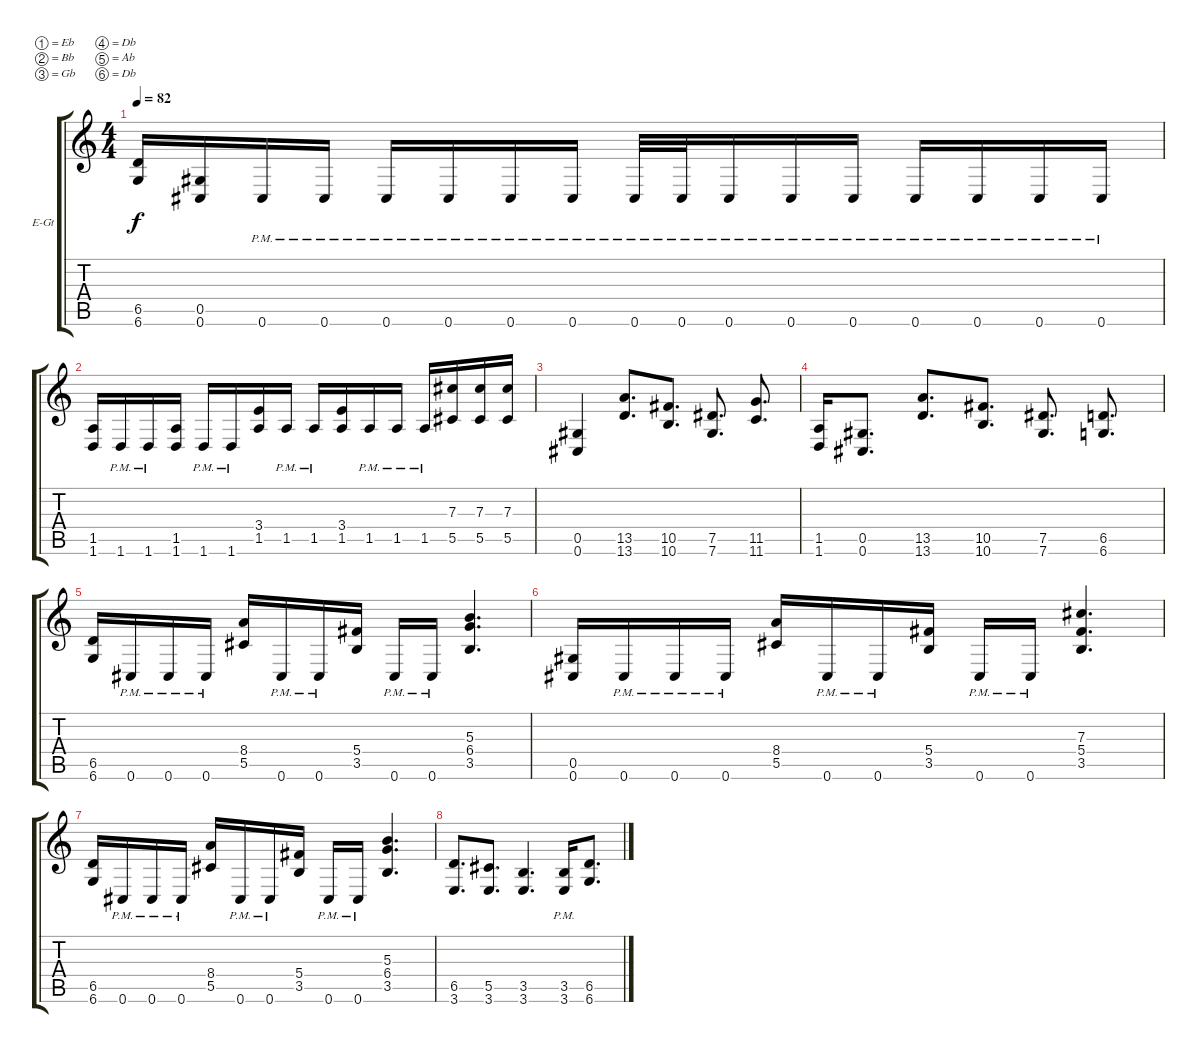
\bracketExtendMode groupsimilarinstruments
\firstSystemTrackNameOrientation horizontal
\otherSystemsTrackNameOrientation horizontal
\track ("Electric Guitar 1" "E-Gt") {instrument distortionguitar}
\staff {score tabs}
\tuning (Eb4 Bb3 Gb3 Db3 Ab2 Db2)
\ts (4 4)
\tempo 82
\clef g2
\ks c
(6.6 6.5).16{dy f} (0.6 0.5).16 0.6{pm}.16 0.6{pm}.16 0.6{pm}.16 0.6{pm}.16 0.6{pm}.16 0.6{pm}.16 0.6{pm}.32 0.6{pm}.32 0.6{pm}.16 0.6{pm}.16 0.6{pm}.16 0.6{pm}.16 0.6{pm}.16 0.6{pm}.16 0.6{pm}.16 |
(1.6 1.5).16 1.6{pm}.16 1.6{pm}.16 (1.5 1.6).16 1.6{pm}.16 1.6{pm}.16 (1.5 3.4).16 1.5{pm}.16 1.5{pm}.16 (1.5 3.4).16 1.5{pm}.16 1.5{pm}.16 1.5{pm}.16 (5.5 7.3).16 (5.5 7.3).16 (5.5 7.3).16 |
(0.6 0.5).4 (13.6 13.5).8{d} (10.6 10.5).8{d} (7.6 7.5).8{d} (11.6 11.5).8{d} |
(1.6 1.5).16 (0.6 0.5).8{d} (13.6 13.5).8{d} (10.6 10.5).8{d} (7.5 7.6).8{d} (6.6 6.5).8{d} |
(6.5 6.6).16 0.6{pm}.16 0.6{pm}.16 0.6{pm}.16 (5.5 8.4).16 0.6{pm}.16 0.6{pm}.16 (3.5 5.4).16 0.6{pm}.16 0.6{pm}.16 (3.5 6.4 5.3).4{d} |
(0.6 0.5).16 0.6{pm}.16 0.6{pm}.16 0.6{pm}.16 (5.5 8.4).16 0.6{pm}.16 0.6{pm}.16 (3.5 5.4).16 0.6{pm}.16 0.6{pm}.16 (3.5 5.4 7.3).4{d} |
(6.5 6.6).16 0.6{pm}.16 0.6{pm}.16 0.6{pm}.16 (5.5 8.4).16 0.6{pm}.16 0.6{pm}.16 (3.5 5.4).16 0.6{pm}.16 0.6{pm}.16 (3.5 6.4 5.3).4{d} |
(3.6 6.5).8{d} (3.6 5.5).8{d} (3.6 3.5).4{d} (3.6{pm} 3.5{pm}).16 (6.6 6.5).8{d}
